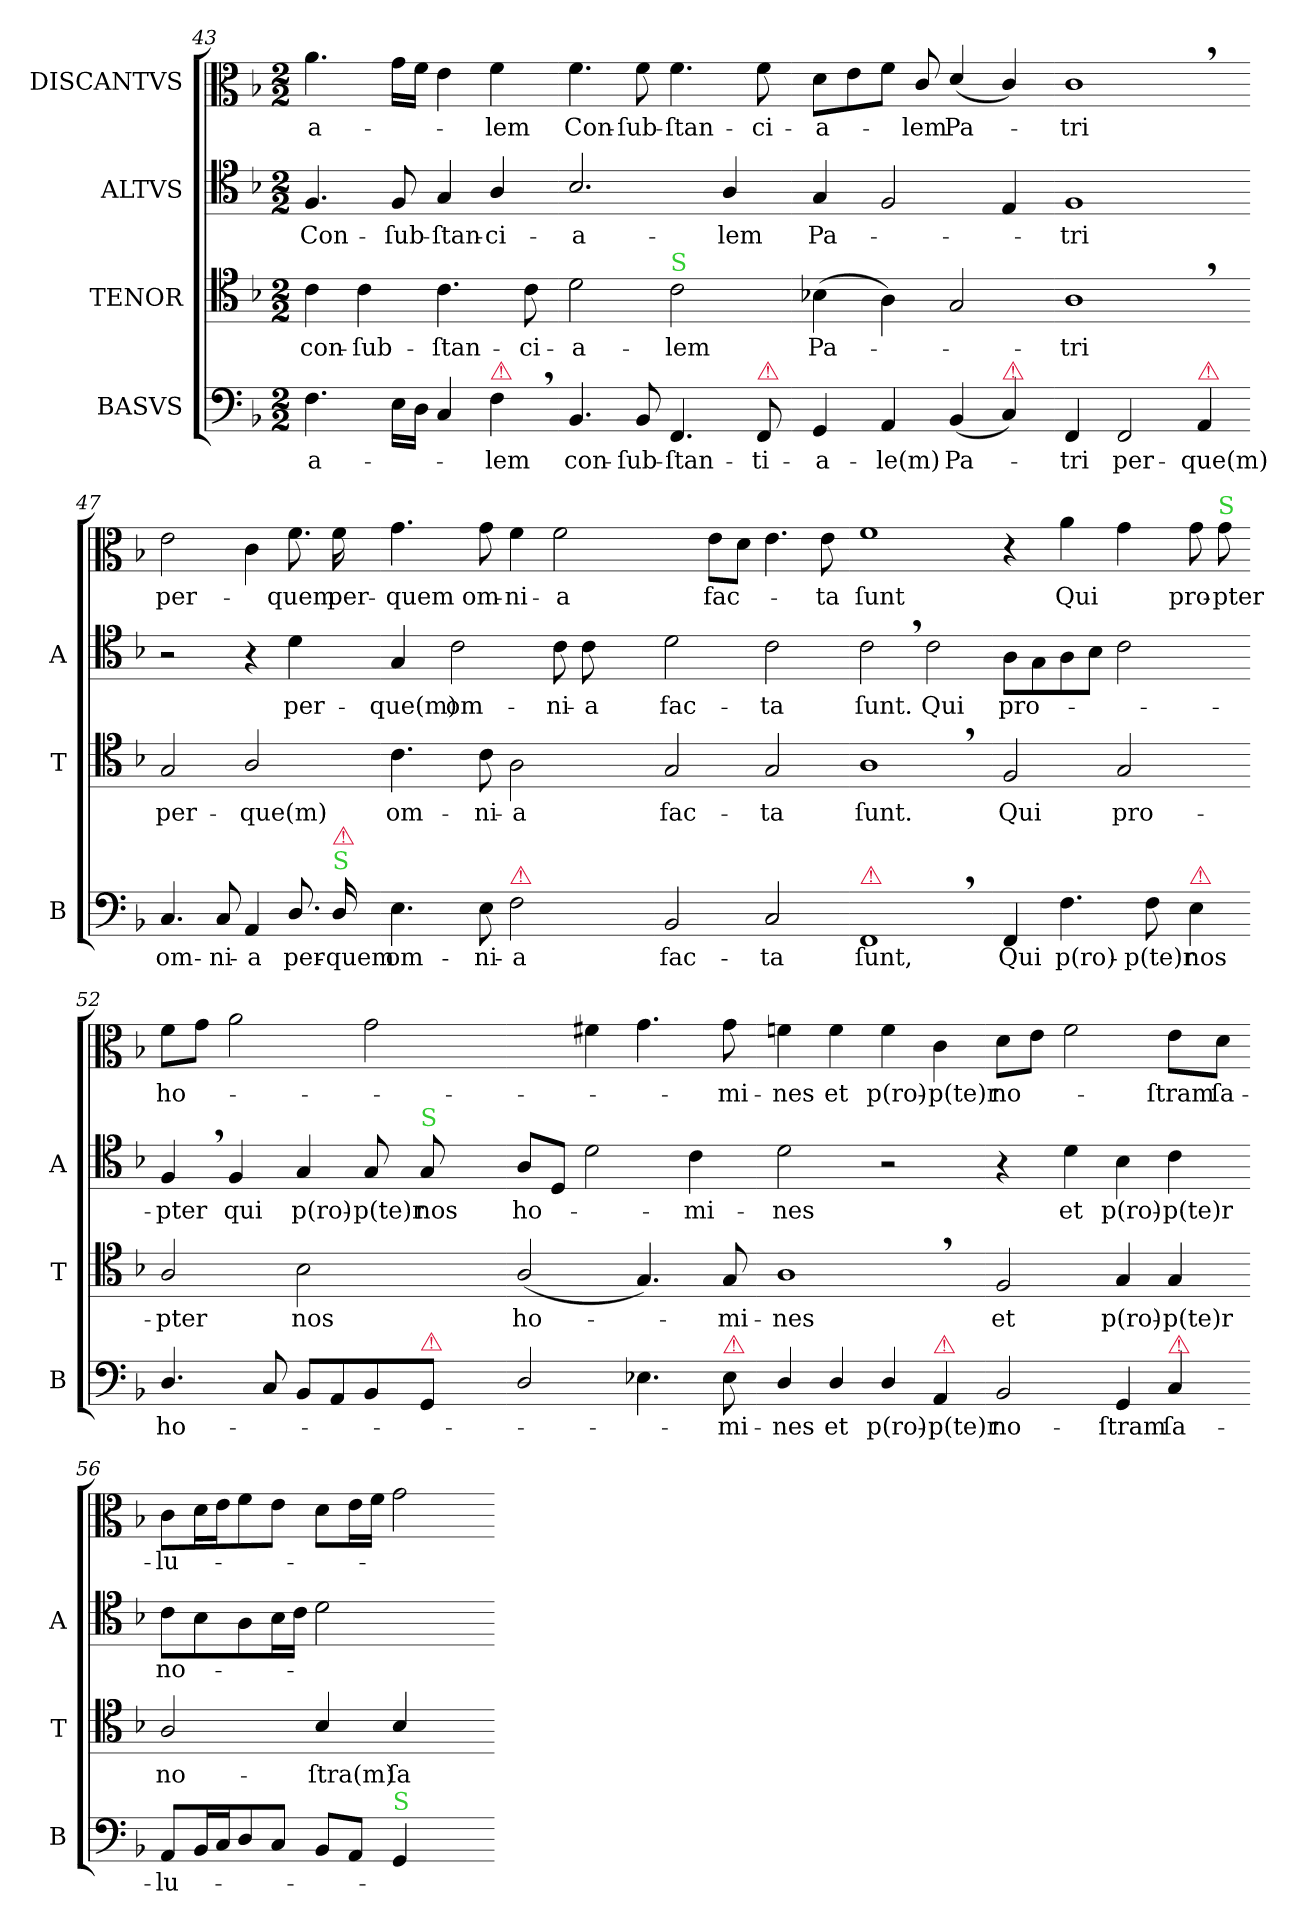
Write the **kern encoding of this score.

**kern	**text	**kern	**text	**kern	**text	**kern	**text
*part4	*part4	*part3	*part3	*part2	*part2	*part1	*part1
*staff4	*staff4	*staff3	*staff3	*staff2	*staff2	*staff1	*staff1
*I"BASVS	*	*I"TENOR	*	*I"ALTVS	*	*I"DISCANTVS	*
*I'B	*	*I'T	*	*I'A	*	*	*
*clefF4	*	*clefC4	*	*clefC4	*	*clefC3	*
*k[b-]	*	*k[b-]	*	*k[b-]	*	*k[b-]	*
*F:	*	*F:	*	*F:	*	*F:	*
*M2/2	*	*M2/2	*	*M2/2	*	*M2/2	*
=43	=43	=43	=43	=43	=43	=43	=43
4.F\	-a-	4c\	con-	4.F/	Con-	4.a\	-a-
.	.	4c\	-ſub-	.	.	.	.
16E\LL	.	.	.	8F/	-ſub-	16g\LL	.
16D\JJ	.	.	.	.	.	16f\JJ	.
4C/	.	4.c\	-ſtan-	4G/	-ſtan-	4e\	.
!LO:TX:a:color=crimson:t=⚠	!	!	!	!	!	!	!
4F,<\	-lem	.	.	4A/	-ci-	4f\	-lem
.	.	8c\	-ci-	.	.	.	.
=44-	=44-	=44-	=44-	=44-	=44-	=44-	=44-
4.BB-/	con-	2d\	-a-	2.B-/	-a-	4.f\	Con-
8BB-/	-ſub-	.	.	.	.	8f\	-ſub-
!	!	!LO:TX:a:color=limegreen:t=S	!	!	!	!	!
4.FF/	-ſtan-	2c\	-lem	.	.	4.f\	-ſtan-
.	.	.	.	4A/	-lem	.	.
!LO:TX:a:color=crimson:t=⚠	!	!	!	!	!	!	!
8FF/	-ti-	.	.	.	.	8f\	-ci-
=45-	=45-	=45-	=45-	=45-	=45-	=45-	=45-
4GG/	-a-	(4B-X\	Pa-	4G/	Pa-	8d\L	-a-
.	.	.	.	.	.	8e\	.
4AA/	-le(m)	4A\)	.	2F/	.	8f\J	.
.	.	.	.	.	.	8c/	-lem
(4BB-/	Pa-	2G/	.	.	.	(4d/	Pa-
!LO:TX:a:color=crimson:t=⚠	!	!	!	!	!	!	!
4C/)	.	.	.	4E/	.	4c/)	.
=46-	=46-	=46-	=46-	=46-	=46-	=46-	=46-
4FF/	-tri	1A,<	-tri	1F	-tri	1c,<	-tri
2FF/	per-	.	.	.	.	.	.
!LO:TX:a:color=crimson:t=⚠	!	!	!	!	!	!	!
4AA/	-que(m)	.	.	.	.	.	.
=47-	=47-	=47-	=47-	=47-	=47-	=47-	=47-
4.C/	om-	2G/	per-	2r	.	2e\	per-
8C/	-ni-	.	.	.	.	.	.
4AA/	-a	2A/	-que(m)	4r	.	4c\	.
8.D/	per-	.	.	4d\	per-	8.f\	-quem
!LO:TX:a:color=limegreen:t=S	!	!	!	!	!	!	!
!LO:TX:a:color=crimson:t=⚠	!	!	!	!	!	!	!
!	!	!	!	!	!	!	!LO:LY:i
16D/	-quem	.	.	.	.	16f\	per-
=48-	=48-	=48-	=48-	=48-	=48-	=48-	=48-
!	!	!	!	!	!	!	!LO:LY:i
4.E\	om-	4.c\	om-	4G/	-que(m)	4.g\	-quem
.	.	.	.	2c\	om-	.	.
8E\	-ni-	8c\	-ni-	.	.	8g\	om-
!LO:TX:a:color=crimson:t=⚠	!	!	!	!	!	!	!
2F\	-a	2A\	-a	.	.	4f\	-ni-
.	.	.	.	8c\	-ni-	2f\	-a
.	.	.	.	8c\	-a	.	.
4ryy	.	4ryy	.	4ryy	.	.	.
=49-	=49-	=49-	=49-	=49-	=49-	=49-	=49-
2BB-/	fac-	2G/	fac-	2d\	fac-	4ryy	.
.	.	.	.	.	.	8e\L	fac-
.	.	.	.	.	.	8d\J	.
2C/	-ta	2G/	-ta	2c\	-ta	4.e\	.
.	.	.	.	.	.	8e\	-ta
=50-	=50-	=50-	=50-	=50-	=50-	=50-	=50-
!LO:TX:a:color=crimson:t=⚠	!	!	!	!	!	!	!
1FF,<	ſunt,	1A,<	ſunt.	2c,<\	ſunt.	1f	ſunt
.	.	.	.	2c\	Qui	.	.
=51-	=51-	=51-	=51-	=51-	=51-	=51-	=51-
4FF/	Qui	2F/	Qui	8A\L	pro-	4r	.
.	.	.	.	8G\	.	.	.
4.F\	p(ro)-	.	.	8A\	.	4a\	Qui
.	.	.	.	8B-\J	.	.	.
.	.	2G/	pro-	2c\	.	4g\	.
8F\	-p(te)r	.	.	.	.	.	.
!LO:TX:a:color=crimson:t=⚠	!	!	!	!	!	!	!
4E\	nos	.	.	.	.	8g\	pro-
!	!	!	!	!	!	!LO:TX:a:color=limegreen:t=S	!
.	.	.	.	.	.	8g\	-pter
=52-	=52-	=52-	=52-	=52-	=52-	=52-	=52-
4.D/	ho-	2A/	-pter	4F,</	-pter	8f\L	ho-
.	.	.	.	.	.	8g\J	.
.	.	.	.	4F/	qui	2a\	.
8C/	.	.	.	.	.	.	.
8BB-/L	.	2B-\	nos	4G/	p(ro)-	.	.
8AA/	.	.	.	.	.	.	.
8BB-/	.	.	.	8G/	-p(te)r	2g\	.
!	!	!	!	!LO:TX:a:color=limegreen:t=S	!	!	!
!LO:TX:a:color=crimson:t=⚠	!	!	!	!	!	!	!
8GG/J	.	.	.	8G/	nos	.	.
4ryy	.	4ryy	.	4ryy	.	.	.
=53-	=53-	=53-	=53-	=53-	=53-	=53-	=53-
2D/	.	(2A/	ho-	8A/L	ho-	4ryy	.
.	.	.	.	8D/J	.	.	.
.	.	.	.	2d\	.	4f#X\	.
4.E-X\	.	4.G/)	.	.	.	4.g\	.
.	.	.	.	4c\	-mi-	.	.
!LO:TX:a:color=crimson:t=⚠	!	!	!	!	!	!	!
8E-\	-mi-	8G/	-mi-	.	.	8g\	-mi-
=54-	=54-	=54-	=54-	=54-	=54-	=54-	=54-
4D/	-nes	1A,<	-nes	2d\	-nes	4fn\	-nes
4D/	et	.	.	.	.	4f\	et
4D/	p(ro)-	.	.	2r	.	4f\	p(ro)-
!LO:TX:a:color=crimson:t=⚠	!	!	!	!	!	!	!
4AA/	-p(te)r	.	.	.	.	4c\	-p(te)r
=55-	=55-	=55-	=55-	=55-	=55-	=55-	=55-
2BB-/	no-	2F/	et	4r	.	8d\L	no-
.	.	.	.	.	.	8e\J	.
.	.	.	.	4d\	et	2f\	.
4GG/	-ſtram	4G/	p(ro)-	4B-\	p(ro)-	.	.
!LO:TX:a:color=crimson:t=⚠	!	!	!	!	!	!	!
4C/	ſa-	4G/	-p(te)r	4c\	-p(te)r	8e\L	-ſtram
.	.	.	.	.	.	8d\J	ſa-
=56-	=56-	=56-	=56-	=56-	=56-	=56-	=56-
8AA/L	-lu-	2A/	no-	8c\L	no-	8c\L	-lu-
16BB-/L	.	.	.	8B-\	.	16d\L	.
16C/J	.	.	.	.	.	16e\J	.
8D/	.	.	.	8A\	.	8f\	.
8C/J	.	.	.	16B-\L	.	8e\J	.
.	.	.	.	16c\JJ	.	.	.
8BB-/L	.	4B-/	-ſtra(m)	2d\	.	8d\L	.
8AA/J	.	.	.	.	.	16e\L	.
.	.	.	.	.	.	16f\JJ	.
!LO:TX:a:color=limegreen:t=S	!	!	!	!	!	!	!
4GG/	.	4B-/	ſa-	.	.	2g\	.
4ryy	.	4ryy	.	4ryy	.	.	.
=-	=-	=-	=-	=-	=-	=-	=-
*-	*-	*-	*-	*-	*-	*-	*-
